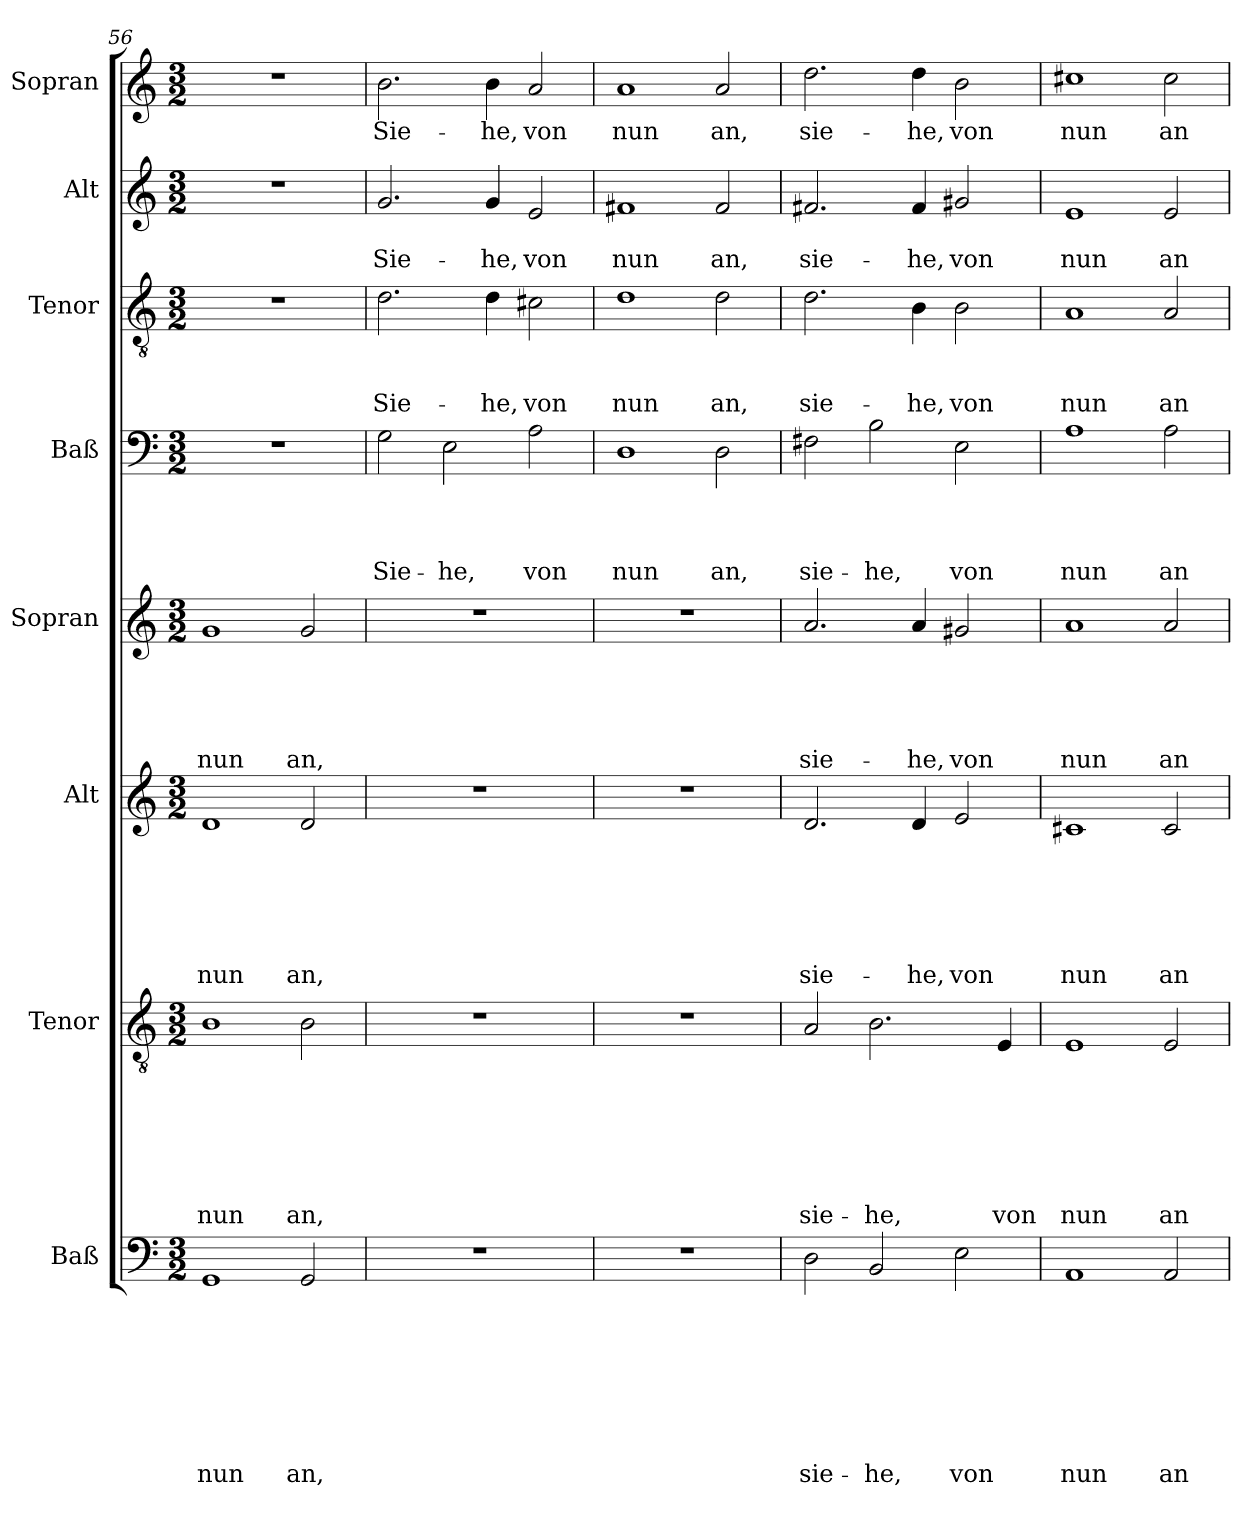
**kern	**text	**text	**text	**text	**text	**text	**text	**text	**kern	**text	**text	**text	**text	**text	**text	**text	**kern	**text	**text	**text	**text	**text	**text	**kern	**text	**text	**text	**text	**text	**kern	**text	**text	**text	**text	**kern	**text	**text	**text	**kern	**text	**text	**kern	**text
*part8	*part8	*part8	*part8	*part8	*part8	*part8	*part8	*part8	*part7	*part7	*part7	*part7	*part7	*part7	*part7	*part7	*part6	*part6	*part6	*part6	*part6	*part6	*part6	*part5	*part5	*part5	*part5	*part5	*part5	*part4	*part4	*part4	*part4	*part4	*part3	*part3	*part3	*part3	*part2	*part2	*part2	*part1	*part1
*staff8	*staff8	*staff8	*staff8	*staff8	*staff8	*staff8	*staff8	*staff8	*staff7	*staff7	*staff7	*staff7	*staff7	*staff7	*staff7	*staff7	*staff6	*staff6	*staff6	*staff6	*staff6	*staff6	*staff6	*staff5	*staff5	*staff5	*staff5	*staff5	*staff5	*staff4	*staff4	*staff4	*staff4	*staff4	*staff3	*staff3	*staff3	*staff3	*staff2	*staff2	*staff2	*staff1	*staff1
*I"Baß	*	*	*	*	*	*	*	*	*I"Tenor	*	*	*	*	*	*	*	*I"Alt	*	*	*	*	*	*	*I"Sopran	*	*	*	*	*	*I"Baß	*	*	*	*	*I"Tenor	*	*	*	*I"Alt	*	*	*I"Sopran	*
*clefF4	*	*	*	*	*	*	*	*	*clefGv2	*	*	*	*	*	*	*	*clefG2	*	*	*	*	*	*	*clefG2	*	*	*	*	*	*clefF4	*	*	*	*	*clefGv2	*	*	*	*clefG2	*	*	*clefG2	*
*k[]	*	*	*	*	*	*	*	*	*k[]	*	*	*	*	*	*	*	*k[]	*	*	*	*	*	*	*k[]	*	*	*	*	*	*k[]	*	*	*	*	*k[]	*	*	*	*k[]	*	*	*k[]	*
*C:	*	*	*	*	*	*	*	*	*C:	*	*	*	*	*	*	*	*C:	*	*	*	*	*	*	*C:	*	*	*	*	*	*C:	*	*	*	*	*C:	*	*	*	*C:	*	*	*C:	*
*M3/2	*	*	*	*	*	*	*	*	*M3/2	*	*	*	*	*	*	*	*M3/2	*	*	*	*	*	*	*M3/2	*	*	*	*	*	*M3/2	*	*	*	*	*M3/2	*	*	*	*M3/2	*	*	*M3/2	*
=56	=56	=56	=56	=56	=56	=56	=56	=56	=56	=56	=56	=56	=56	=56	=56	=56	=56	=56	=56	=56	=56	=56	=56	=56	=56	=56	=56	=56	=56	=56	=56	=56	=56	=56	=56	=56	=56	=56	=56	=56	=56	=56	=56
1GG	.	.	.	.	.	.	.	nun	1B	.	.	.	.	.	.	nun	1d	.	.	.	.	.	nun	1g	.	.	.	.	nun	1.r	.	.	.	.	1.r	.	.	.	1.r	.	.	1.r	.
2GG/	.	.	.	.	.	.	.	an,	2B\	.	.	.	.	.	.	an,	2d/	.	.	.	.	.	an,	2g/	.	.	.	.	an,	.	.	.	.	.	.	.	.	.	.	.	.	.	.
=57	=57	=57	=57	=57	=57	=57	=57	=57	=57	=57	=57	=57	=57	=57	=57	=57	=57	=57	=57	=57	=57	=57	=57	=57	=57	=57	=57	=57	=57	=57	=57	=57	=57	=57	=57	=57	=57	=57	=57	=57	=57	=57	=57
1.r	.	.	.	.	.	.	.	.	1.r	.	.	.	.	.	.	.	1.r	.	.	.	.	.	.	1.r	.	.	.	.	.	2G\	.	.	.	Sie-	2.d\	.	.	Sie-	2.g/	.	Sie-	2.b\	Sie-
.	.	.	.	.	.	.	.	.	.	.	.	.	.	.	.	.	.	.	.	.	.	.	.	.	.	.	.	.	.	2E\	.	.	.	-he,	.	.	.	.	.	.	.	.	.
.	.	.	.	.	.	.	.	.	.	.	.	.	.	.	.	.	.	.	.	.	.	.	.	.	.	.	.	.	.	.	.	.	.	.	4d\	.	.	-he,	4g/	.	-he,	4b\	-he,
.	.	.	.	.	.	.	.	.	.	.	.	.	.	.	.	.	.	.	.	.	.	.	.	.	.	.	.	.	.	2A\	.	.	.	von	2c#X\	.	.	von	2e/	.	von	2a/	von
=58	=58	=58	=58	=58	=58	=58	=58	=58	=58	=58	=58	=58	=58	=58	=58	=58	=58	=58	=58	=58	=58	=58	=58	=58	=58	=58	=58	=58	=58	=58	=58	=58	=58	=58	=58	=58	=58	=58	=58	=58	=58	=58	=58
1.r	.	.	.	.	.	.	.	.	1.r	.	.	.	.	.	.	.	1.r	.	.	.	.	.	.	1.r	.	.	.	.	.	1D	.	.	.	nun	1d	.	.	nun	1f#X	.	nun	1a	nun
.	.	.	.	.	.	.	.	.	.	.	.	.	.	.	.	.	.	.	.	.	.	.	.	.	.	.	.	.	.	2D\	.	.	.	an,	2d\	.	.	an,	2f#/	.	an,	2a/	an,
=59	=59	=59	=59	=59	=59	=59	=59	=59	=59	=59	=59	=59	=59	=59	=59	=59	=59	=59	=59	=59	=59	=59	=59	=59	=59	=59	=59	=59	=59	=59	=59	=59	=59	=59	=59	=59	=59	=59	=59	=59	=59	=59	=59
2D\	.	.	.	.	.	.	.	sie-	2A/	.	.	.	.	.	.	sie-	2.d/	.	.	.	.	.	sie-	2.a/	.	.	.	.	sie-	2F#X\	.	.	.	sie-	2.d\	.	.	sie-	2.f#X/	.	sie-	2.dd\	sie-
2BB/	.	.	.	.	.	.	.	-he,	2.B\	.	.	.	.	.	.	-he,	.	.	.	.	.	.	.	.	.	.	.	.	.	2B\	.	.	.	-he,	.	.	.	.	.	.	.	.	.
.	.	.	.	.	.	.	.	.	.	.	.	.	.	.	.	.	4d/	.	.	.	.	.	-he,	4a/	.	.	.	.	-he,	.	.	.	.	.	4B\	.	.	-he,	4f#/	.	-he,	4dd\	-he,
2E\	.	.	.	.	.	.	.	von	.	.	.	.	.	.	.	.	2e/	.	.	.	.	.	von	2g#X/	.	.	.	.	von	2E\	.	.	.	von	2B\	.	.	von	2g#X/	.	von	2b\	von
.	.	.	.	.	.	.	.	.	4E/	.	.	.	.	.	.	von	.	.	.	.	.	.	.	.	.	.	.	.	.	.	.	.	.	.	.	.	.	.	.	.	.	.	.
=60	=60	=60	=60	=60	=60	=60	=60	=60	=60	=60	=60	=60	=60	=60	=60	=60	=60	=60	=60	=60	=60	=60	=60	=60	=60	=60	=60	=60	=60	=60	=60	=60	=60	=60	=60	=60	=60	=60	=60	=60	=60	=60	=60
1AA	.	.	.	.	.	.	.	nun	1E	.	.	.	.	.	.	nun	1c#X	.	.	.	.	.	nun	1a	.	.	.	.	nun	1A	.	.	.	nun	1A	.	.	nun	1e	.	nun	1cc#X	nun
2AA/	.	.	.	.	.	.	.	an	2E/	.	.	.	.	.	.	an	2c#/	.	.	.	.	.	an	2a/	.	.	.	.	an	2A\	.	.	.	an	2A/	.	.	an	2e/	.	an	2cc#\	an
=	=	=	=	=	=	=	=	=	=	=	=	=	=	=	=	=	=	=	=	=	=	=	=	=	=	=	=	=	=	=	=	=	=	=	=	=	=	=	=	=	=	=	=
*-	*-	*-	*-	*-	*-	*-	*-	*-	*-	*-	*-	*-	*-	*-	*-	*-	*-	*-	*-	*-	*-	*-	*-	*-	*-	*-	*-	*-	*-	*-	*-	*-	*-	*-	*-	*-	*-	*-	*-	*-	*-	*-	*-
